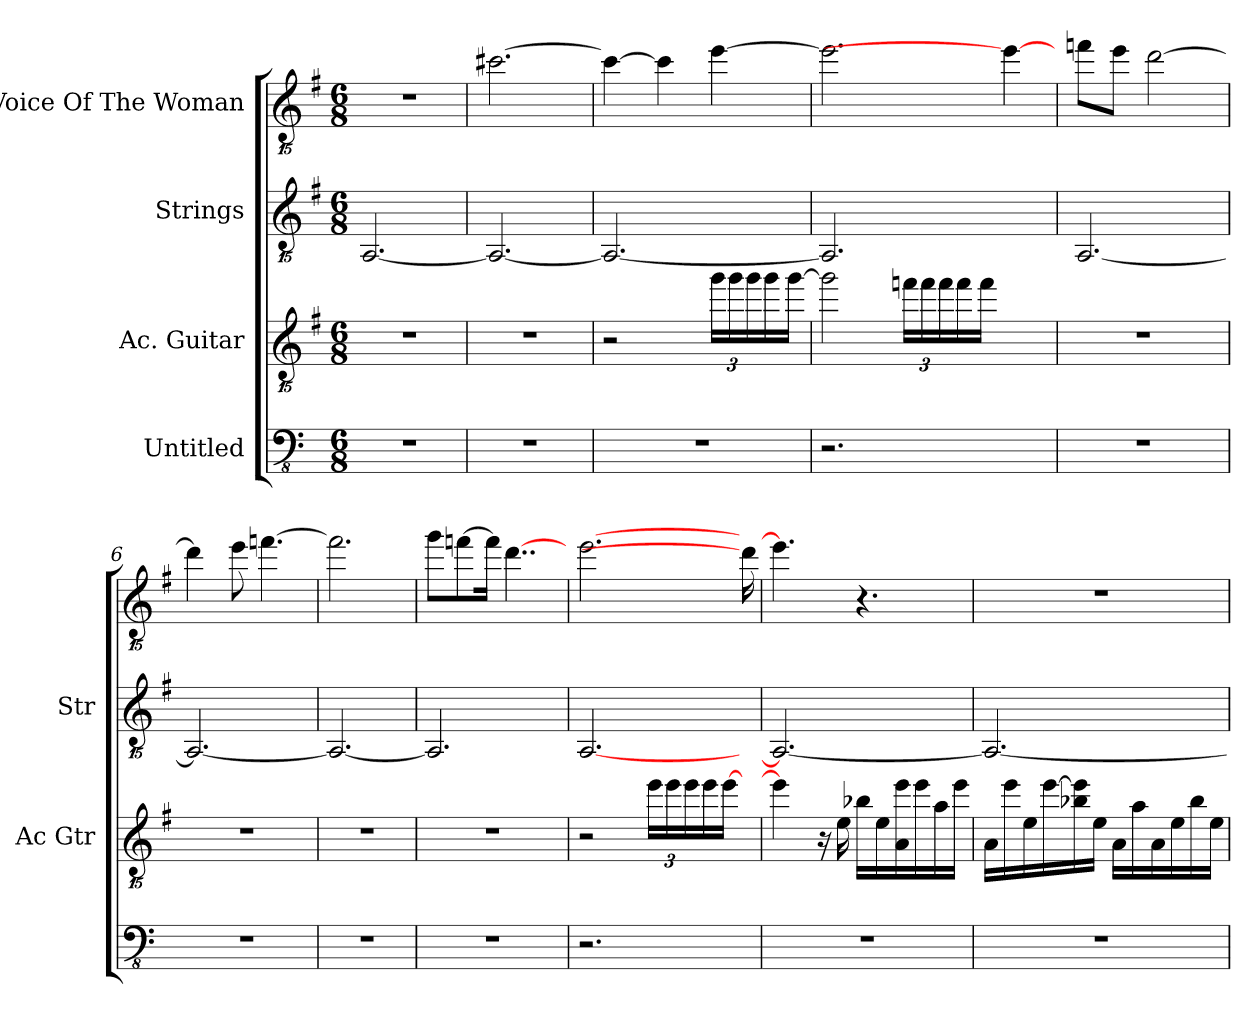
**kern	**kern	**kern	**kern
*part4	*part3	*part2	*part1
*staff4	*staff3	*staff2	*staff1
*I"Untitled	*I"Ac. Guitar	*I"Strings	*I"Voice Of The Woman
*	*I'Ac Gtr	*I'Str	*
*clefFv4	*clefGvv2	*clefGvv2	*clefGvv2
*k[]	*k[f#]	*k[f#]	*k[f#]
*M6/8	*M6/8	*M6/8	*M6/8
*MM60	*MM60	*MM60	*MM60
=1	=1	=1	=1
2.r	2.r	[2.AAA/	2.r
=2	=2	=2	=2
2.r	2.r	2.AAA/_	[2.c#X\
=3	=3	=3	=3
2.r	2r	2.AAA/_	4c#\_
.	.	.	4c#\]
*	*Xbrackettup	*	*
.	24g\LL	.	[4e\
.	24g\	.	.
.	24g\	.	.
.	16g\	.	.
.	[16g\JJ	.	.
=4	=4	=4	=4
2.r	2g\]	2.AAA/]	2.e\]
.	24fn\LL	.	.
.	24f\	.	.
.	24f\	.	.
.	16f\	.	.
.	16f\JJ	.	.
4ryy	4ryy	4ryy	4e\_
=5	=5	=5	=5
2.r	2.r	[2.AAA/	8fn\L
.	.	.	8e\J
.	.	.	[2d\
=6	=6	=6	=6
2.r	2.r	2.AAA/_	4d\]
.	.	.	8e\
.	.	.	[4.fn\
!!LO:LB:g=z
=7	=7	=7	=7
2.r	2.r	2.AAA/_	2.f\]
=8	=8	=8	=8
2.r	2.r	2.AAA/]	8g\L
.	.	.	[8fn\
.	.	.	16f\Jk]
.	.	.	[4..d\
=9	=9	=9	=9
*	*	*	*MM67
2.r	2r	[2.AAA/	[2.e\
.	24e\LL	.	.
.	24e\	.	.
.	24e\	.	.
.	16e\	.	.
.	[16e\JJ	.	.
16ryy	16ryy	16ryy	16d\]
=10	=10	=10	=10
2.r	4e\]	2.AAA/_	4.e\]
.	16r	.	.
.	16E\	.	.
.	16B-X\LL	.	4.r
.	16E\	.	.
.	16AA\ 16e\	.	.
.	16e\	.	.
.	16A\	.	.
.	16e\JJ	.	.
=11	=11	=11	=11
2.r	16AA\LL	2.AAA/_	2.r
.	16e\	.	.
.	16E\	.	.
.	[16e\	.	.
.	16B-X\ 16e\]	.	.
.	16E\JJ	.	.
.	16AA\LL	.	.
.	16A\	.	.
.	16AA\	.	.
.	16E\	.	.
.	16B-\	.	.
.	16E\JJ	.	.
=	=	=	=
*-	*-	*-	*-
